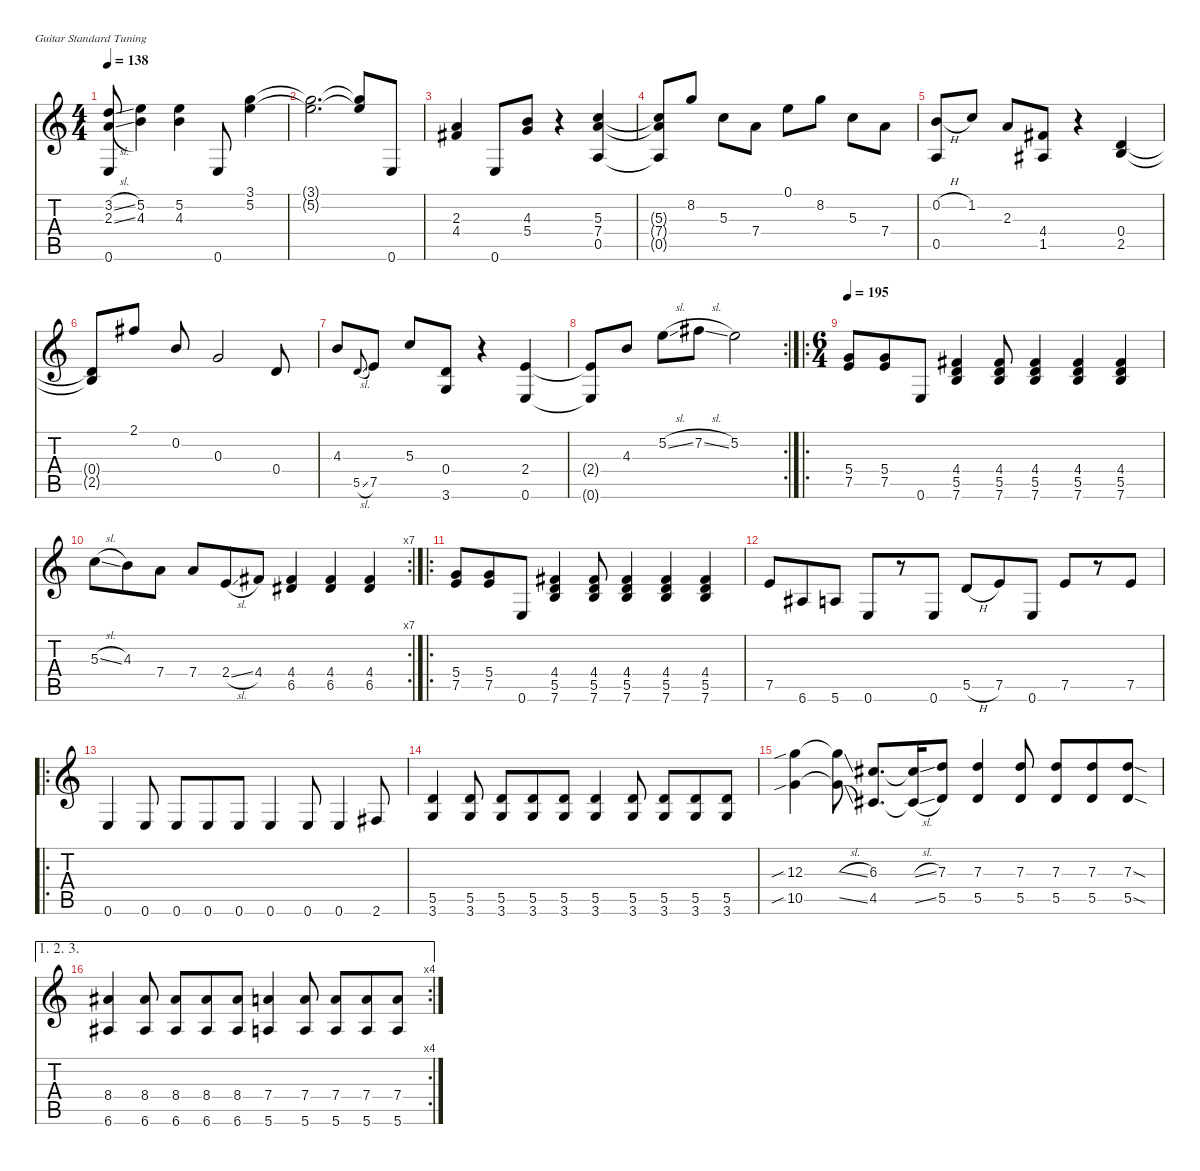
\defaultSystemsLayout 4
\hideDynamics
\bracketExtendMode nobrackets
\singleTrackTrackNamePolicy hidden
\multiTrackTrackNamePolicy hidden
\firstSystemTrackNameMode fullname
\firstSystemTrackNameOrientation horizontal
\otherSystemsTrackNameOrientation horizontal
\track ("Guitar 1" "dist.guit.") {instrument distortionguitar}
\staff {score tabs}
\tuning (E4 B3 G3 D3 A2 E2)
\ts (4 4)
\beaming (8 2 2 2 2)
\tempo 138
\clef g2
\ks c
(3.2{sl} 2.3{sl} 0.6).8{dy f instrument acousticguitarsteel beam Up} (5.2 4.3).4{beam Down} (5.2 4.3).4{beam Down} 0.6.8{beam Up} (3.1 5.2).4{beam Down} |
(3.1{t} 5.2{t}).2{d beam Down} (3.1{t} 5.2{t}).8{beam Up} 0.6.8{beam Up} |
(2.3 4.4{acc #}).4{beam Up} 0.6.8{beam Up} (4.3 5.4).8{beam Up} r.4{beam Up} (5.3 7.4 0.5).4{beam Up} |
(5.3{t} 7.4{t} 0.5{t}).8{beam Up} 8.2.8{beam Up} 5.3.8{beam Down} 7.4.8{beam Down} 0.1.8{beam Down} 8.2.8{beam Down} 5.3.8{beam Down} 7.4.8{beam Down} |
(0.2{h} 0.5).8{beam Up} 1.2.8{beam Up} 2.3.8{beam Up} (4.4{acc #} 1.5{acc #}).8{beam Up} r.4{beam Up} (0.4 2.5).4{beam Up} |
(0.4{t} 2.5{t}).8{beam Up} 2.1{acc #}.8{beam Up} 0.2.8{beam Up} 0.3.2{beam Up} 0.4.8{beam Up} |
4.3.8{beam Up} 5.5{sl}.8{gr onbeat dy mf beam Up} 7.5.8{dy f beam Up} 5.3.8{beam Up} (0.4 3.6).8{beam Up} r.4{beam Up} (2.4 0.6).4{beam Up} |
\rc 2
(2.4{t} 0.6{t}).8{beam Up} 4.3.8{beam Up} 5.2{sl}.8{beam Down} 7.2{sl acc #}.8{beam Down} 5.2.2{beam Down} |
\ro
\ts (6 4)
\beaming (8 3 3 3 3)
\tempo 195
(5.4 7.5).8{instrument distortionguitar beam Up} (5.4 7.5).8{beam Up} 0.6.8{beam Up} (4.4{acc #} 5.5 7.6).4{beam Up} (4.4{acc #} 5.5 7.6).8{beam Up} (4.4{acc #} 5.5 7.6).4{beam Up} (4.4{acc #} 5.5 7.6).4{beam Up} (4.4{acc #} 5.5 7.6).4{beam Up} |
\rc 7
5.3{sl}.8{beam Down} 4.3.8{beam Down} 7.4.8{beam Down} 7.4.8{beam Up} 2.4{sl}.8{beam Up} 4.4{acc #}.8{beam Up} (4.4{acc #} 6.5{acc #}).4{beam Up} (4.4{acc #} 6.5{acc #}).4{beam Up} (4.4{acc #} 6.5{acc #}).4{beam Up} |
\ro
(5.4 7.5).8{beam Up} (5.4 7.5).8{beam Up} 0.6.8{beam Up} (4.4{acc #} 5.5 7.6).4{beam Up} (4.4{acc #} 5.5 7.6).8{beam Up} (4.4{acc #} 5.5 7.6).4{beam Up} (4.4{acc #} 5.5 7.6).4{beam Up} (4.4{acc #} 5.5 7.6).4{beam Up} |
7.5.8{beam Up} 6.6{acc #}.8{beam Up} 5.6.8{beam Up} 0.6.8{beam Up} r.8{beam Up} 0.6.8{beam Up} 5.5{h}.8{beam Up} 7.5.8{beam Up} 0.6.8{beam Up} 7.5.8{beam Up} r.8{beam Up} 7.5.8{beam Up} |
\ro
0.6.4{beam Up} 0.6.8{beam Up beam split} 0.6.8{beam Up} 0.6.8{beam Up} 0.6.8{beam Up} 0.6.4{beam Up} 0.6.8{beam Up} 0.6.4{beam Up} 2.6{acc #}.8{beam Up} |
(5.5 3.6).4{beam Up} (5.5 3.6).8{beam Up beam split} (5.5 3.6).8{beam Up} (5.5 3.6).8{beam Up} (5.5 3.6).8{beam Up} (5.5 3.6).4{beam Up} (5.5 3.6).8{beam Up beam split} (5.5 3.6).8{beam Up} (5.5 3.6).8{beam Up} (5.5 3.6).8{beam Up} |
(12.3{sib} 10.5{sib}).4{beam Down} (12.3{sl t} 10.5{sl t}).8{beam Down beam split} (6.3{acc #} 4.5{acc #}).8{d beam Up} (6.3{sl t acc #} 4.5{sl t acc #}).16{beam Up} (7.3 5.5).8{beam Up} (7.3 5.5).4{beam Up} (7.3 5.5).8{beam Up beam split} (7.3 5.5).8{beam Up} (7.3 5.5).8{beam Up} (7.3{sod} 5.5{sod}).8{beam Up} |
\ae (1 2 3)
\rc 4
(8.4{acc #} 6.6{acc #}).4{beam Up} (8.4{acc #} 6.6{acc #}).8{beam Up beam split} (8.4{acc #} 6.6{acc #}).8{beam Up} (8.4{acc #} 6.6{acc #}).8{beam Up} (8.4{acc #} 6.6{acc #}).8{beam Up} (7.4 5.6).4{beam Up} (7.4 5.6).8{beam Up beam split} (7.4 5.6).8{beam Up} (7.4 5.6).8{beam Up} (7.4 5.6).8{beam Up}
